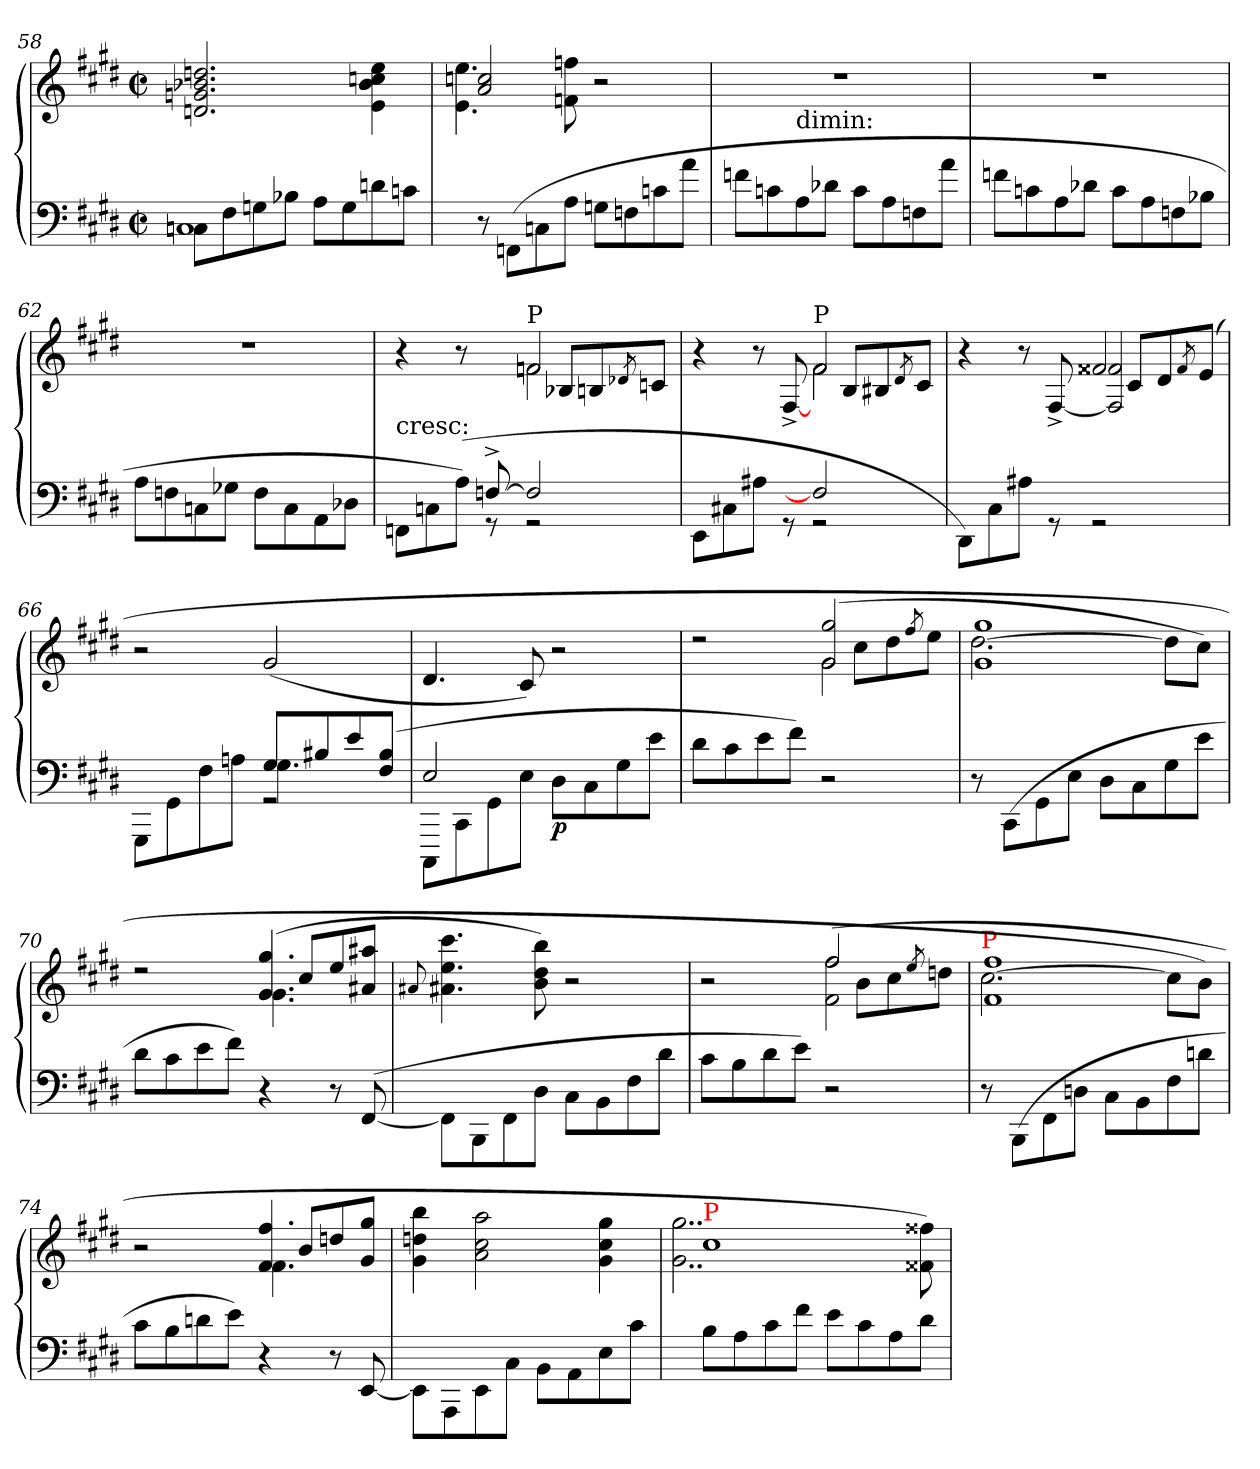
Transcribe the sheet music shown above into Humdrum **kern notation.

**kern	**kern	**dynam
*part1	*part1	*part1
*staff2	*staff1	*staff1/2
*clefF4	*clefG2	*
*k[f#c#g#d#]	*k[f#c#g#d#]	*
*c#:	*c#:	*
*M2/2	*M2/2	*
*met(c|)	*met(c|)	*
=58	=58	=58
*^	*	*
8Cn\L	1Cn	2.ddn 2.b-X 2.gn 2.dn	.
8F#	.	.	.
8Gn	.	.	.
8B-XJ	.	.	.
8A\L	.	.	.
8G	.	.	.
8dn	.	4ee\ 4ccn\ 4b-\ 4e\	.
8cJ	.	.	.
*v	*v	*	*
=59	=59	=59
*	*^	*
8r	2ccn/ 2a/	4.ee\ 4.e\	.
(>8FFn\L	.	.	.
8Cn	.	.	.
8AJ	.	8ffn 8fn	.
8GnL	2r	2ryy	.
8Fn	.	.	.
8cn	.	.	.
8aJ	.	.	.
=60	=60	=60	=60
8fnL	1rdd	4ryy	.
8cn	.	.	.
!	!	!LO:TX:c:t=dimin&colon;	!
8A	.	2.ryy	.
8d-XJ	.	.	.
8cL	.	.	.
8A	.	.	.
8Fn	.	.	.
8aJ	.	.	.
*	*v	*v	*
=61	=61	=61
8fnL	1rdd	.
8cn	.	.
8A	.	.
8d-XJ	.	.
8cL	.	.
8A	.	.
8Fn	.	.
8B-XJ	.	.
=62	=62	=62
8AL	1rdd	.
8Fn	.	.
8Cn	.	.
8G-XJ	.	.
8F\L	.	.
8C	.	.
8AA	.	.
8D-XJ	.	.
=63	=63	=63
*^	*^	*
!	!	!LO:TX:c:t=cresc&colon;	!	!
4.ryy	8FFn\L	4r	2ryy	.
.	8Cn	.	.	.
.	(<8AJ)	8r	.	.
[8Fn^	8rGG	8ryy	.	.
!	!	!LO:TX:a:t=P	!	!
!	!	!	!LO:N:vis=2	!
2F]	2rGG	2fn	8fn\	.
.	.	.	8B-X/L	.
.	.	.	8Bn/	.
.	.	.	8qd-X/	.
.	.	.	8cn/J	.
=64	=64	=64	=64	=64
8EE\L	4.ryy	4r	2ryy	.
8C#X	.	.	.	.
8A#XJ	.	8r	.	.
8rGG	8ryy	[8F#^>/	.	.
!	!	!LO:TX:a:t=P	!	!
!	!	!LO:N:vis=2	!	!
2rGG	2F#/]	8f#\	2f#/	.
.	.	8B/L	.	.
.	.	8B#X/	.	.
.	.	8qd#/	.	.
.	.	8c#/J)	.	.
*v	*v	*	*	*
=65	=65	=65	=65
8DD#\L)	4r	2ryy	.
8C#	.	.	.
8A#XJ	8r	.	.
8rGG	[8F#^>/	.	.
!	!LO:N:vis=2	!	!
2rGG	8f##X	2f##X/ 2F#]/	.
.	8c#L	.	.
.	8d#	.	.
.	8qf##/	.	.
.	(<8eJ	.	.
*	*v	*v	*
=66	=66	=66
*^	*	*
*	*^	*	*
2ryy	2ryy	8GGG#\L)	2r	.
.	.	8GG#\	.	.
.	.	8F#\	.	.
.	.	8An\J	.	.
8G#L	4.G#	2rGG	(>2g#	.
8B#X	.	.	.	.
8e	.	.	.	.
(<8B# 8F#J	8ryy	.	.	.
*	*v	*v	*	*
=67	=67	=67	=67
2E	(<8CCC#L	4.d#	.
.	8CC#	.	.
.	8GG#	.	.
.	8EJ	8c#)	.
!	!	!	!LO:DY:b=2
2ryy	8D#L	2r	p
.	8C#	.	.
.	8G#	.	.
.	8eJ	.	.
*v	*v	*	*
=68	=68	=68
*	*^	*
8d#\L	2rdd	2ryy	.
8c#\	.	.	.
8e\	.	.	.
8f#\J)	.	.	.
!	!	!LO:N:vis=2	!
2r	(>2gg# 2g#	8g#	.
.	.	8cc#L	.
.	.	8dd#	.
.	.	8qff#/	.
.	.	8eeJ	.
=69	=69	=69	=69
8r	[2.dd#\	1gg# 1g#	.
(<8CC#\L	.	.	.
8GG#	.	.	.
8EJ	.	.	.
8D#L	.	.	.
8C#	.	.	.
8G#	8dd#\L]	.	.
8eJ	8cc#J)	.	.
=70	=70	=70	=70
8d#\L	2rdd	2ryy	.
8c#\	.	.	.
8e\	.	.	.
8f#\J)	.	.	.
!	!LO:N:vis=4.	!	!
4r	(>8gg# 8g#	4.g#\	.
.	8cc#L	.	.
8r	8ee	.	.
(<[8FF#	8aa#X 8a#XJ	8ryy	.
*	*v	*v	*
=71	=71	=71
.	8qqa#X/	.
8FF#\L]	4.ccc# 4.ee 4.a#	.
8BBB	.	.
8FF#	.	.
8D#J	8bb 8dd# 8b)	.
8C#L	2r	.
8BB	.	.
8F#	.	.
8d#J	.	.
=72	=72	=72
*	*^	*
8c#\L	2r	2ryy	.
8B\	.	.	.
8d#\	.	.	.
8e\J)	.	.	.
!	!	!LO:N:vis=2	!
2r	2ff#	(>8ff# 8f#	.
.	.	8bL	.
.	.	8cc#	.
.	.	8qee/	.
.	.	8ddnJ	.
=73	=73	=73	=73
!	!LO:TX:a:color=red:t=P	!	!
8r	[2.cc#\	1ff# 1f#	.
(<8BBB\L	.	.	.
8FF#	.	.	.
8DnJ	.	.	.
8C#L	.	.	.
8BB	.	.	.
8F#	8cc#\L]	.	.
8dnJ	8bJ)	.	.
=74	=74	=74	=74
8c#\L	2r	2ryy	.
8B\	.	.	.
8dn\	.	.	.
8e\J)	.	.	.
!	!LO:N:vis=4.	!	!
4r	(>8ff# 8f#	4.f#\	.
.	8bL	.	.
8r	8ddn	.	.
[8EE	8gg# 8g#J	8ryy	.
*	*v	*v	*
=75	=75	=75
8EE\L]	4bb 4ddn 4g#	.
8AAA	.	.
8EE	2aa 2cc# 2a	.
8C#J	.	.
8BB\L	.	.
8AA	.	.
8E	4gg# 4cc# 4g#	.
8c#J	.	.
=76	=76	=76
*	*^	*
!	!LO:TX:a:color=red:t=P	!	!
8BL	1cc#	2..gg# 2..g#	.
8A	.	.	.
8c#	.	.	.
8f#J	.	.	.
8eL	.	.	.
8c#	.	.	.
8A	.	.	.
8d#J	.	8ff##X 8f##X)	.
*	*v	*v	*
=	=	=
*-	*-	*-
